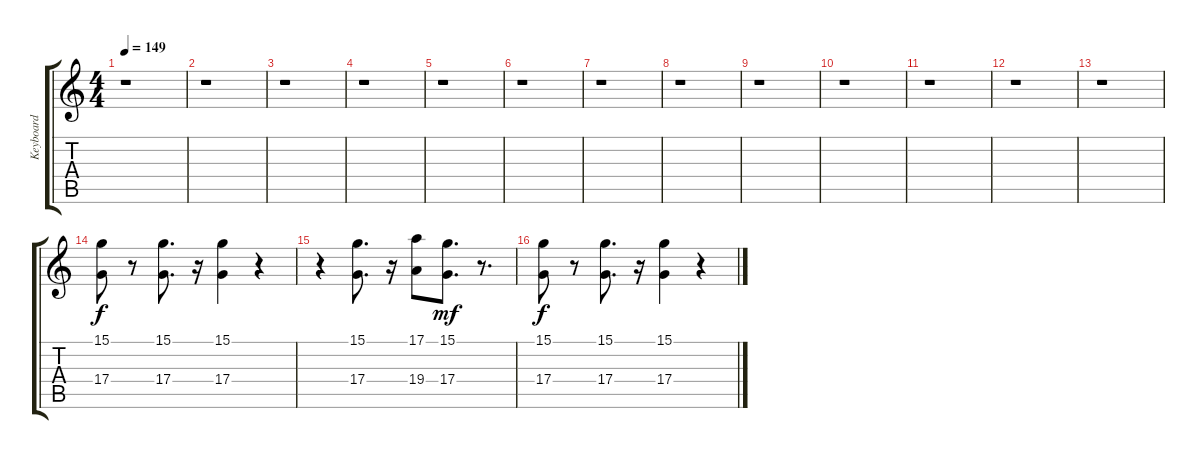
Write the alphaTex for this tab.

\track ("Keyboard" "Keyboard") {instrument lead1square}
\staff {score tabs}
\tuning (E4 B3 G3 D3 A2 E2) {hide}
\ts (4 4)
\tempo 149
\clef g2
\ks c
r.1{dy f instrument lead1square} |
r.1 |
r.1 |
r.1 |
r.1 |
r.1 |
r.1 |
r.1 |
r.1 |
r.1 |
r.1 |
r.1 |
r.1 |
(15.1 17.4).8 r.8 (15.1 17.4).8{d} r.16 (15.1 17.4).4 r.4 |
r.4 (15.1 17.4).8{d} r.16 (17.1 19.4).8 (15.1 17.4).8{d dy mf} r.8{d} |
(15.1 17.4).8{dy f} r.8 (15.1 17.4).8{d} r.16 (15.1 17.4).4 r.4
